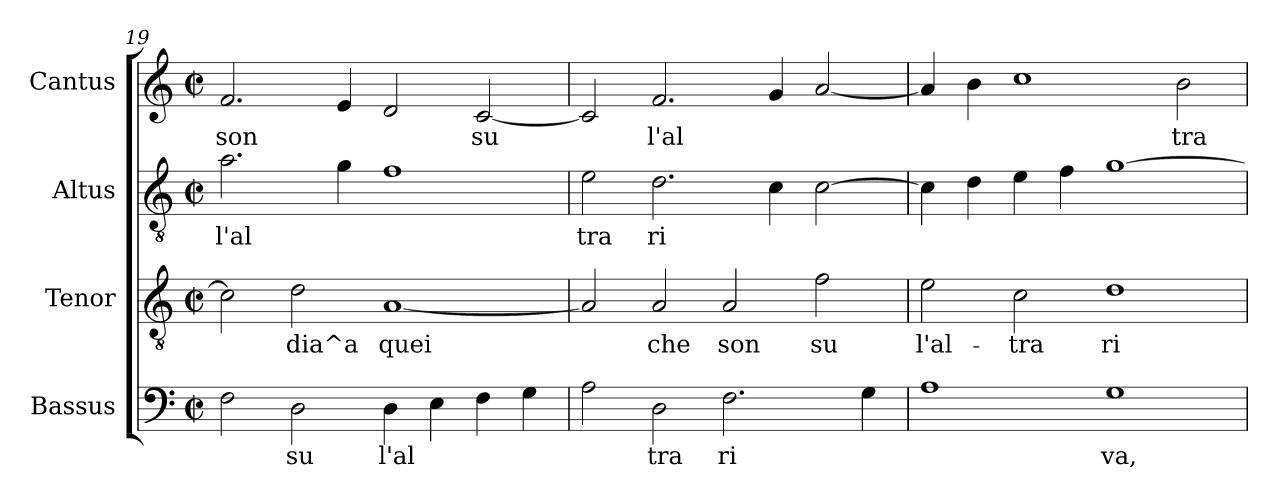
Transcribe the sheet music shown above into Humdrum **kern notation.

**kern	**text	**kern	**text	**kern	**text	**kern	**text
*part4	*part4	*part3	*part3	*part2	*part2	*part1	*part1
*staff4	*staff4	*staff3	*staff3	*staff2	*staff2	*staff1	*staff1
*I"Bassus	*	*I"Tenor	*	*I"Altus	*	*I"Cantus	*
*I'Bassus	*	*I'Tenor	*	*I'Altus	*	*I'Cantus	*
*clefF4	*	*clefGv2	*	*clefGv2	*	*clefG2	*
*k[]	*	*k[]	*	*k[]	*	*k[]	*
*C:	*	*C:	*	*C:	*	*C:	*
*M2/2	*	*M2/2	*	*M2/2	*	*M2/2	*
*met(c|)	*	*met(c|)	*	*met(c|)	*	*met(c|)	*
=19	=19	=19	=19	=19	=19	=19	=19
!	!LO:LY:b:cj	!	!LO:LY:b:cj	!	!LO:LY:b:cj	!	!LO:LY:b:cj
2F\	.	2c\]	.	2.a\	l'al	2.f/	son
!	!LO:LY:b:cj	!	!LO:LY:b:cj	!	!	!	!
2D\	su	2d\	dia^a	.	.	.	.
!	!	!	!	!	!LO:LY:b:cj	!	!LO:LY:b:cj
.	.	.	.	4g\	.	4e/	.
!	!LO:LY:b:cj	!	!LO:LY:b:cj	!	!LO:LY:b:cj	!	!LO:LY:b:cj
4D\	l'al	[<1A	quei	1f	.	2d/	.
!	!LO:LY:b:cj	!	!	!	!	!	!
4E\	.	.	.	.	.	.	.
!	!LO:LY:b:cj	!	!	!	!	!	!LO:LY:b:cj
4F\	.	.	.	.	.	[<2c/	su
!	!LO:LY:b:cj	!	!	!	!	!	!
4G\	.	.	.	.	.	.	.
=20	=20	=20	=20	=20	=20	=20	=20
!	!LO:LY:b:cj	!	!LO:LY:b:cj	!	!LO:LY:b:cj	!	!LO:LY:b:cj
2A\	.	2A/]	.	2e\	tra	2c/]	.
!	!LO:LY:b:cj	!	!LO:LY:b:cj	!	!LO:LY:b:cj	!	!LO:LY:b:cj
2D\	tra	2A/	che	2.d\	ri	2.f/	l'al-
!	!LO:LY:b:cj	!	!LO:LY:b:cj	!	!	!	!
2.F\	ri	2A/	son	.	.	.	.
!	!	!	!	!	!LO:LY:b:cj	!	!LO:LY:b:cj
.	.	.	.	4c\	.	4g/	--
!	!	!	!LO:LY:b:cj	!	!LO:LY:b:cj	!	!LO:LY:b:cj
.	.	2f\	su	[<2c\	.	[<2a/	--
!	!LO:LY:b:cj	!	!	!	!	!	!
4G\	.	.	.	.	.	.	.
!!LO:PB:g=z
=21	=21	=21	=21	=21	=21	=21	=21
!	!LO:LY:b:cj	!	!LO:LY:b:cj	!	!LO:LY:b:cj	!	!LO:LY:b:cj
1A	.	2e\	l'al-	4c\]	.	4a/]	--
!	!	!	!	!	!LO:LY:b:cj	!	!LO:LY:b:cj
.	.	.	.	4d\	.	4b\	--
!	!	!	!LO:LY:b:cj	!	!LO:LY:b:cj	!	!LO:LY:b:cj
.	.	2c\	-tra	4e\	.	1cc	--
!	!	!	!	!	!LO:LY:b:cj	!	!
.	.	.	.	4f\	.	.	.
!	!LO:LY:b:cj	!	!LO:LY:b:cj	!	!LO:LY:b:cj	!	!
1G	va,	1d	ri-	[>1g	.	.	.
!	!	!	!	!	!	!	!LO:LY:b:cj
.	.	.	.	.	.	2b\	-tra
=	=	=	=	=	=	=	=
*-	*-	*-	*-	*-	*-	*-	*-
